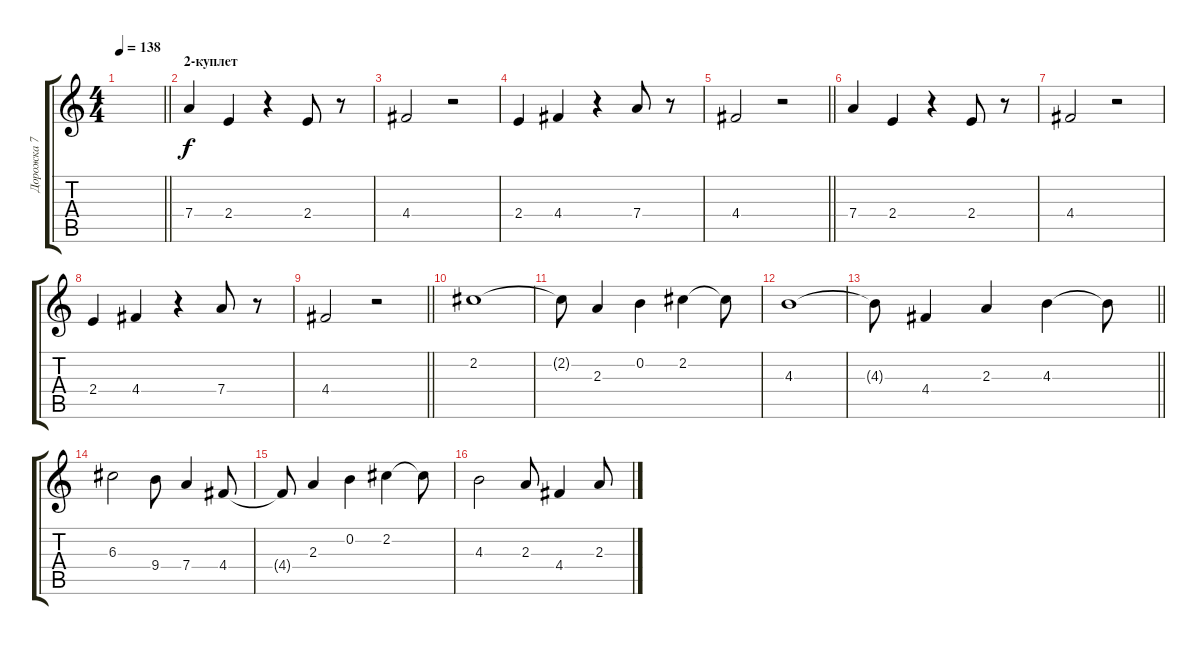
\track ("Дорожка 7" "Дорожка 7") {instrument electricguitarmuted}
\staff {score tabs}
\tuning (E4 B3 G3 D3 A2 E2) {hide}
\ts (4 4)
\tempo 138
\clef g2
\barLineRight lightlight
\ks c
|
\section ("" "2-куплет")
7.4.4 2.4.4 r.4 2.4.8 r.8 |
4.4.2 r.2 |
2.4.4 4.4.4 r.4 7.4.8 r.8 |
\barLineRight lightlight
4.4.2 r.2 |
7.4.4 2.4.4 r.4 2.4.8 r.8 |
4.4.2 r.2 |
2.4.4 4.4.4 r.4 7.4.8 r.8 |
\barLineRight lightlight
4.4.2 r.2 |
2.2.1 |
2.2{t}.8 2.3.4 0.2.4 2.2.4 2.2{t}.8 |
4.3.1 |
\barLineRight lightlight
4.3{t}.8 4.4.4 2.3.4 4.3.4 4.3{t}.8 |
6.3.2 9.4.8 7.4.4 4.4.8 |
4.4{t}.8 2.3.4 0.2.4 2.2.4 2.2{t}.8 |
4.3.2 2.3.8 4.4.4 2.3.8
